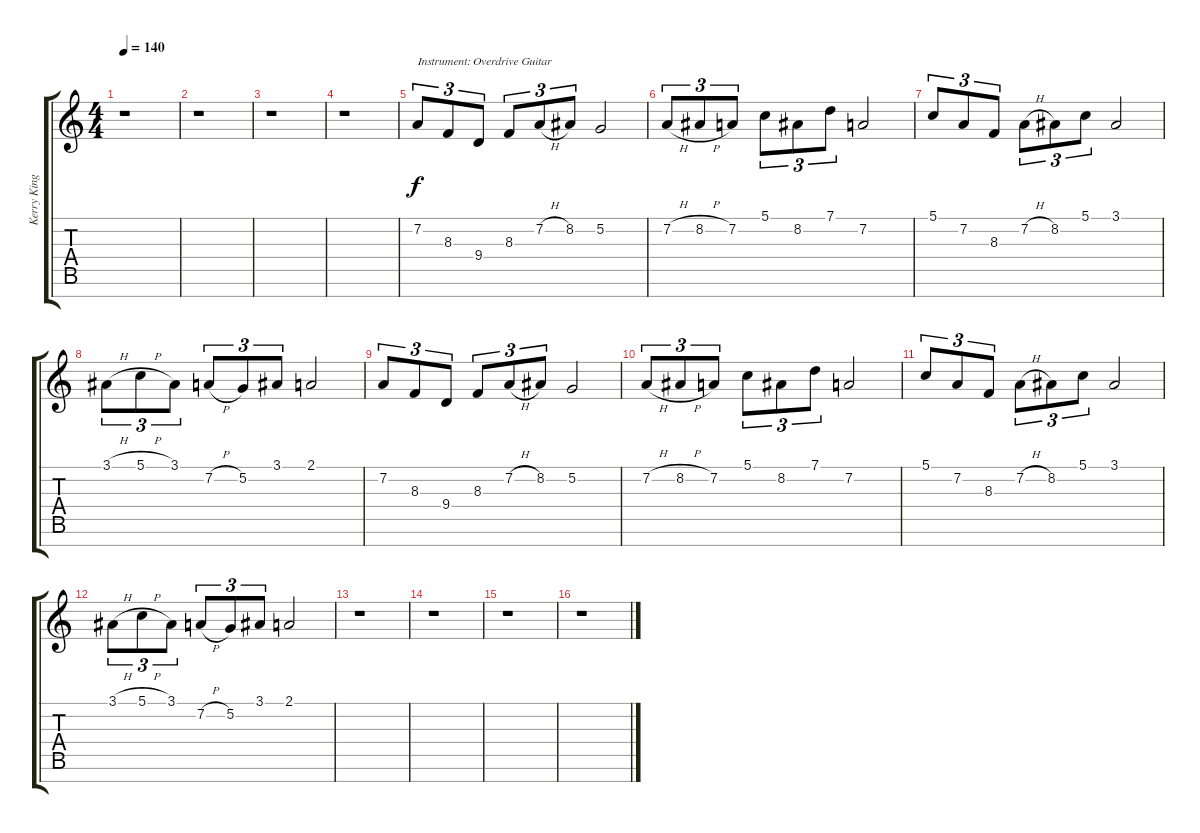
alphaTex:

\track ("Kerry King - Piano" "Kerry King") {instrument brightacousticpiano}
\staff {score tabs}
\tuning (G4 D4 A3 F3 C3 G2 C2) {hide}
\ts (4 4)
\tempo 140
\clef g2
\ks c
r.1{dy f} |
r.1 |
r.1 |
r.1 |
7.2.8{tu (3 2) txt "Instrument: Overdrive Guitar" instrument overdrivenguitar} 8.3.8{tu (3 2)} 9.4.8{tu (3 2)} 8.3.8{tu (3 2)} 7.2{h}.8{tu (3 2)} 8.2.8{tu (3 2)} 5.2.2 |
7.2{h}.8{tu (3 2)} 8.2{h}.8{tu (3 2)} 7.2.8{tu (3 2)} 5.1.8{tu (3 2)} 8.2.8{tu (3 2)} 7.1.8{tu (3 2)} 7.2.2 |
5.1.8{tu (3 2)} 7.2.8{tu (3 2)} 8.3.8{tu (3 2)} 7.2{h}.8{tu (3 2)} 8.2.8{tu (3 2)} 5.1.8{tu (3 2)} 3.1.2 |
3.1{h}.8{tu (3 2)} 5.1{h}.8{tu (3 2)} 3.1.8{tu (3 2)} 7.2{h}.8{tu (3 2)} 5.2.8{tu (3 2)} 3.1.8{tu (3 2)} 2.1.2 |
7.2.8{tu (3 2)} 8.3.8{tu (3 2)} 9.4.8{tu (3 2)} 8.3.8{tu (3 2)} 7.2{h}.8{tu (3 2)} 8.2.8{tu (3 2)} 5.2.2 |
7.2{h}.8{tu (3 2)} 8.2{h}.8{tu (3 2)} 7.2.8{tu (3 2)} 5.1.8{tu (3 2)} 8.2.8{tu (3 2)} 7.1.8{tu (3 2)} 7.2.2 |
5.1.8{tu (3 2)} 7.2.8{tu (3 2)} 8.3.8{tu (3 2)} 7.2{h}.8{tu (3 2)} 8.2.8{tu (3 2)} 5.1.8{tu (3 2)} 3.1.2 |
3.1{h}.8{tu (3 2)} 5.1{h}.8{tu (3 2)} 3.1.8{tu (3 2)} 7.2{h}.8{tu (3 2)} 5.2.8{tu (3 2)} 3.1.8{tu (3 2)} 2.1.2 |
r.1 |
r.1 |
r.1 |
r.1
